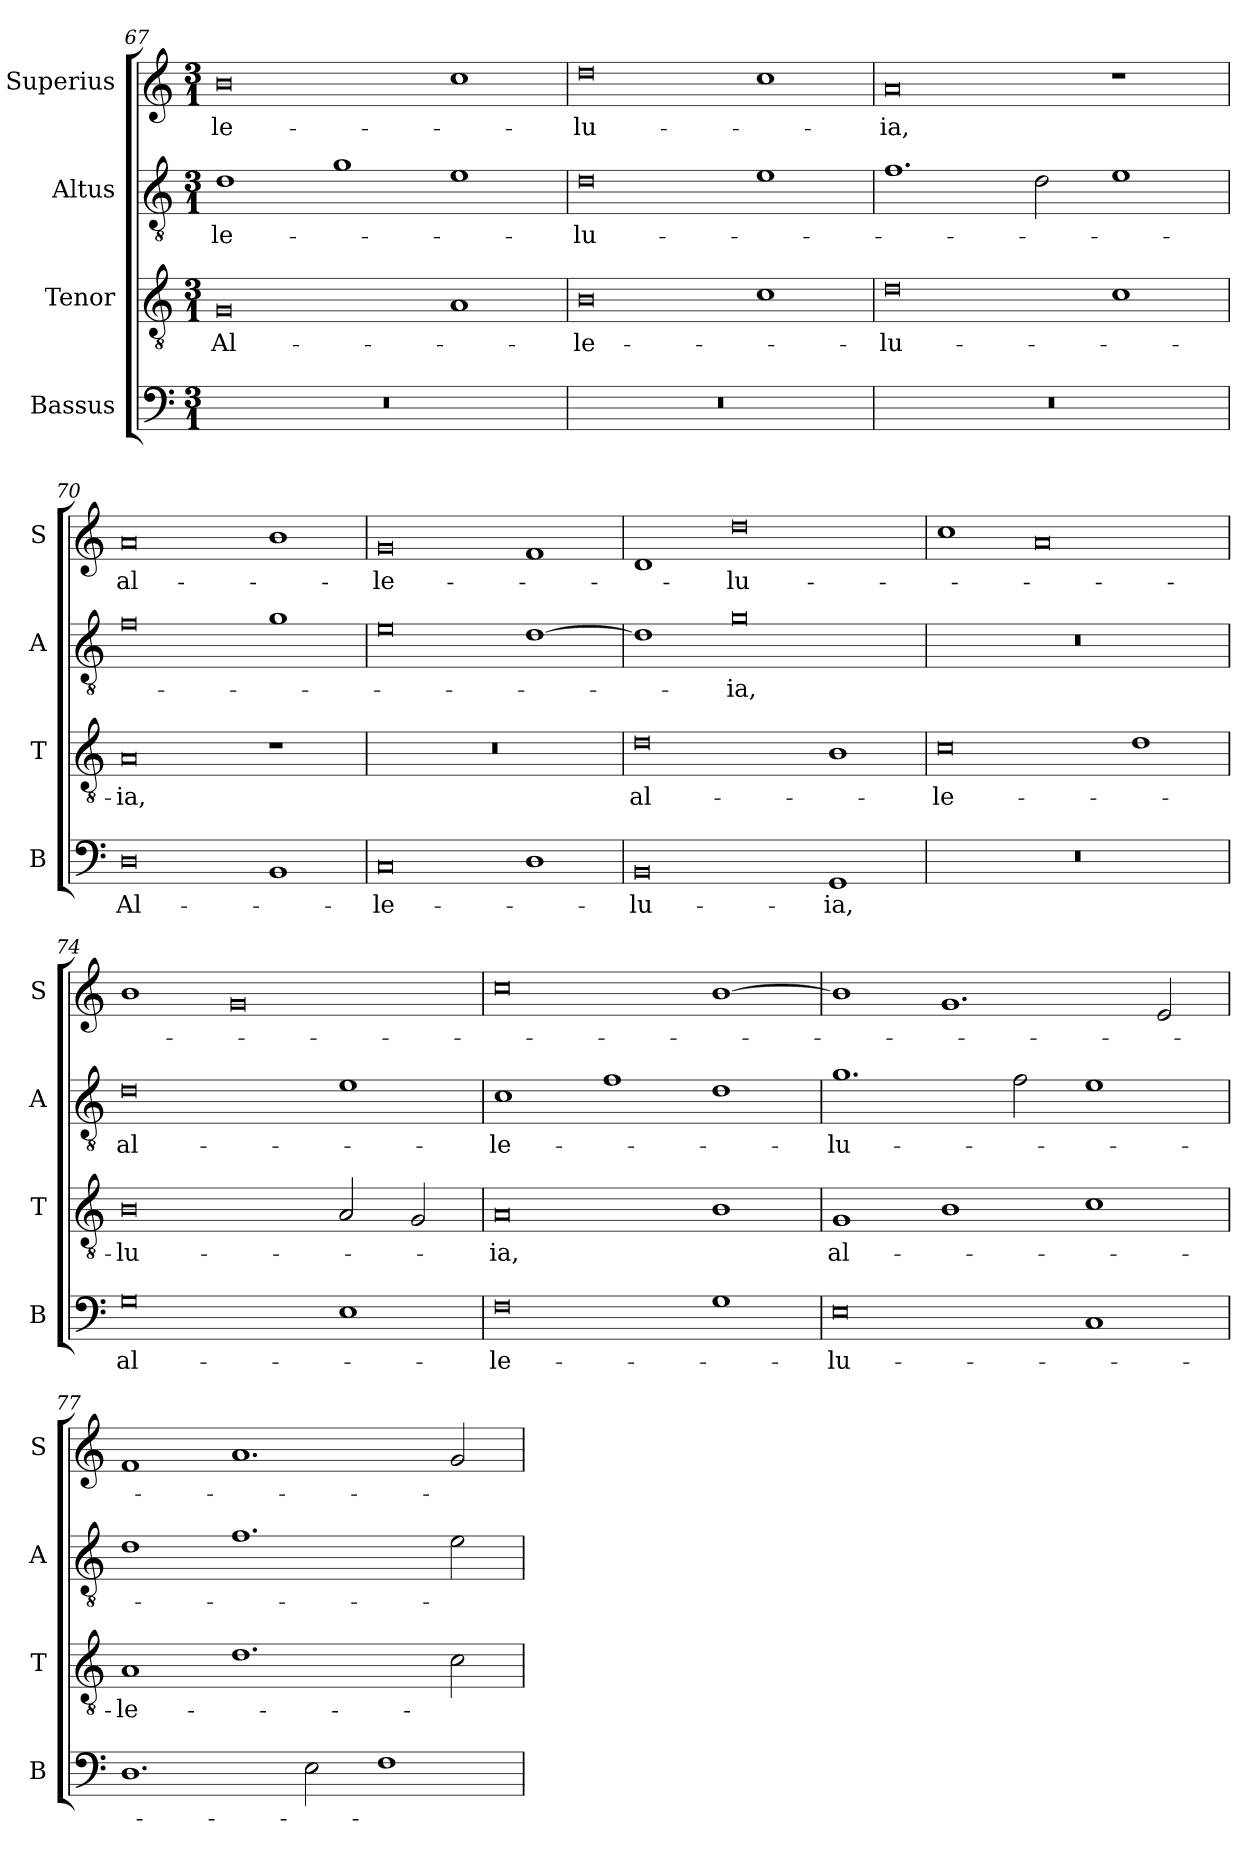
**kern	**text	**kern	**text	**kern	**text	**kern	**text
*part4	*part4	*part3	*part3	*part2	*part2	*part1	*part1
*staff4	*staff4	*staff3	*staff3	*staff2	*staff2	*staff1	*staff1
*I"Bassus	*	*I"Tenor	*	*I"Altus	*	*I"Superius	*
*I'B	*	*I'T	*	*I'A	*	*I'S	*
*clefF4	*	*clefGv2	*	*clefGv2	*	*clefG2	*
*k[]	*	*k[]	*	*k[]	*	*k[]	*
*M3/1	*	*M3/1	*	*M3/1	*	*M3/1	*
=67	=67	=67	=67	=67	=67	=67	=67
0.r	.	0G	Al-	1d	-le-	0b	-le-
.	.	.	.	1g	.	.	.
.	.	1A	.	1e	.	1cc	.
=68	=68	=68	=68	=68	=68	=68	=68
0.r	.	0B	-le-	0d	-lu-	0dd	-lu-
.	.	1c	.	1e	.	1cc	.
=69	=69	=69	=69	=69	=69	=69	=69
0.r	.	0d	-lu-	1.f	.	0a	-ia,
.	.	.	.	2d	.	.	.
.	.	1c	.	1e	.	1r	.
=70	=70	=70	=70	=70	=70	=70	=70
0D	Al-	0A	-ia,	0f	.	0a	al-
1BB	.	1r	.	1g	.	1b	.
=71	=71	=71	=71	=71	=71	=71	=71
0C	-le-	0.r	.	0e	.	0g	-le-
1D	.	.	.	[1d	.	1f	.
=72	=72	=72	=72	=72	=72	=72	=72
0BB	-lu-	0d	al-	1d]	.	1d	.
!	!	!	!	!	!LO:LY:i	!	!
.	.	.	.	0g	-ia,	0dd	-lu-
1GG	-ia,	1B	.	.	.	.	.
=73	=73	=73	=73	=73	=73	=73	=73
0.r	.	0c	-le-	0.r	.	1cc	.
.	.	.	.	.	.	0a	.
.	.	1d	.	.	.	.	.
=74	=74	=74	=74	=74	=74	=74	=74
0G	al-	0B	-lu-	0d	al-	1b	.
.	.	.	.	.	.	0g	.
1E	.	2A	.	1e	.	.	.
.	.	2G	.	.	.	.	.
=75	=75	=75	=75	=75	=75	=75	=75
!	!	!	!LO:LY:i	!	!LO:LY:i	!	!
0F	-le-	0A	-ia,	1c	-le-	0cc	.
.	.	.	.	1f	.	.	.
1G	.	1B	.	1d	.	[1b	.
=76	=76	=76	=76	=76	=76	=76	=76
!	!	!	!LO:LY:i	!	!LO:LY:i	!	!
0E	-lu-	1G	al-	1.g	-lu-	1b]	.
.	.	1B	.	.	.	1.g	.
.	.	.	.	2f	.	.	.
1C	.	1c	.	1e	.	.	.
.	.	.	.	.	.	2e	.
=77	=77	=77	=77	=77	=77	=77	=77
!	!	!	!LO:LY:i	!	!	!	!
1.D	.	1A	-le-	1d	.	1f	.
.	.	1.d	.	1.f	.	1.a	.
2E	.	.	.	.	.	.	.
1F	.	.	.	.	.	.	.
.	.	2c	.	2e	.	2g	.
=	=	=	=	=	=	=	=
*-	*-	*-	*-	*-	*-	*-	*-
